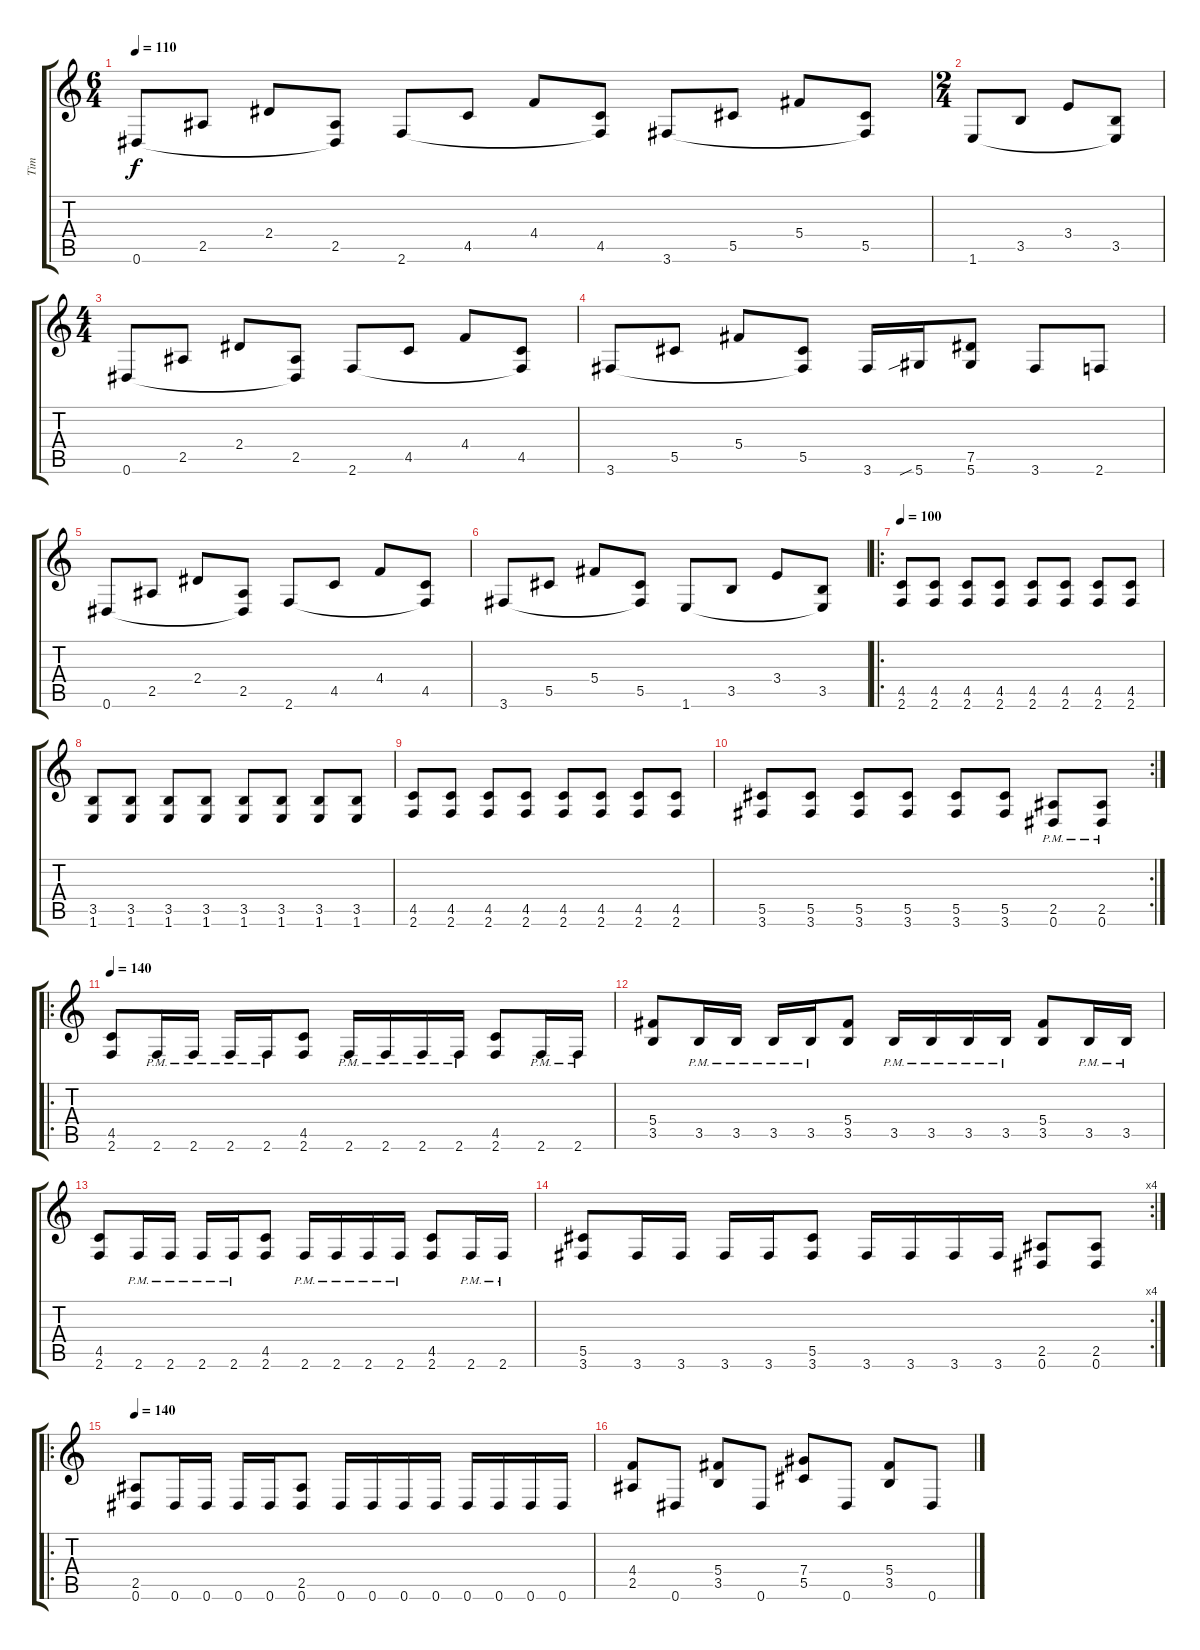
\track ("Tim" "Tim") {instrument overdrivenguitar}
\staff {score tabs}
\tuning (Eb4 Bb3 Gb3 Db3 Ab2 Eb2) {hide}
\ts (6 4)
\tempo 110
\clef g2
\ks c
0.6.8{dy f} 2.5.8 2.4.8 (2.5 0.6{t}).8 2.6.8 4.5.8 4.4.8 (4.5 2.6{t}).8 3.6.8 5.5.8 5.4.8 (5.5 3.6{t}).8 |
\ts (2 4)
1.6.8 3.5.8 3.4.8 (3.5 1.6{t}).8 |
\ts (4 4)
0.6.8{instrument electricguitarclean} 2.5.8 2.4.8 (2.5 0.6{t}).8 2.6.8 4.5.8 4.4.8 (4.5 2.6{t}).8 |
3.6.8 5.5.8 5.4.8 (5.5 3.6{t}).8 3.6.16 5.6{sib}.16 (7.5 5.6).8 3.6.8 2.6.8 |
0.6.8 2.5.8 2.4.8 (2.5 0.6{t}).8 2.6.8 4.5.8 4.4.8 (4.5 2.6{t}).8 |
3.6.8 5.5.8 5.4.8 (5.5 3.6{t}).8 1.6.8 3.5.8 3.4.8 (3.5 1.6{t}).8 |
\ro
\tempo 100
(4.5 2.6).8{instrument overdrivenguitar} (4.5 2.6).8 (4.5 2.6).8 (4.5 2.6).8 (4.5 2.6).8 (4.5 2.6).8 (4.5 2.6).8 (4.5 2.6).8 |
(3.5 1.6).8 (3.5 1.6).8 (3.5 1.6).8 (3.5 1.6).8 (3.5 1.6).8 (3.5 1.6).8 (3.5 1.6).8 (3.5 1.6).8 |
(4.5 2.6).8 (4.5 2.6).8 (4.5 2.6).8 (4.5 2.6).8 (4.5 2.6).8 (4.5 2.6).8 (4.5 2.6).8 (4.5 2.6).8 |
\rc 2
(5.5 3.6).8 (5.5 3.6).8 (5.5 3.6).8 (5.5 3.6).8 (5.5 3.6).8 (5.5 3.6).8 (2.5{pm} 0.6{pm}).8 (2.5{pm} 0.6{pm}).8 |
\ro
\tempo 180
\tempo 140
(4.5 2.6).8 2.6{pm}.16 2.6{pm}.16 2.6{pm}.16 2.6{pm}.16 (4.5 2.6).8 2.6{pm}.16 2.6{pm}.16 2.6{pm}.16 2.6{pm}.16 (4.5 2.6).8 2.6{pm}.16 2.6{pm}.16 |
(5.4 3.5).8 3.5{pm}.16 3.5{pm}.16 3.5{pm}.16 3.5{pm}.16 (5.4 3.5).8 3.5{pm}.16 3.5{pm}.16 3.5{pm}.16 3.5{pm}.16 (5.4 3.5).8 3.5{pm}.16 3.5{pm}.16 |
(4.5 2.6).8 2.6{pm}.16 2.6{pm}.16 2.6{pm}.16 2.6{pm}.16 (4.5 2.6).8 2.6{pm}.16 2.6{pm}.16 2.6{pm}.16 2.6{pm}.16 (4.5 2.6).8 2.6{pm}.16 2.6{pm}.16 |
\rc 4
(5.5 3.6).8 3.6.16 3.6.16 3.6.16 3.6.16 (5.5 3.6).8 3.6.16 3.6.16 3.6.16 3.6.16 (2.5 0.6).8 (2.5 0.6).8 |
\ro
\tempo 140
(2.5 0.6).8 0.6.16 0.6.16 0.6.16 0.6.16 (2.5 0.6).8 0.6.16 0.6.16 0.6.16 0.6.16 0.6.16 0.6.16 0.6.16 0.6.16 |
(4.4 2.5).8 0.6.8 (5.4 3.5).8 0.6.8 (7.4 5.5).8 0.6.8 (5.4 3.5).8 0.6.8
